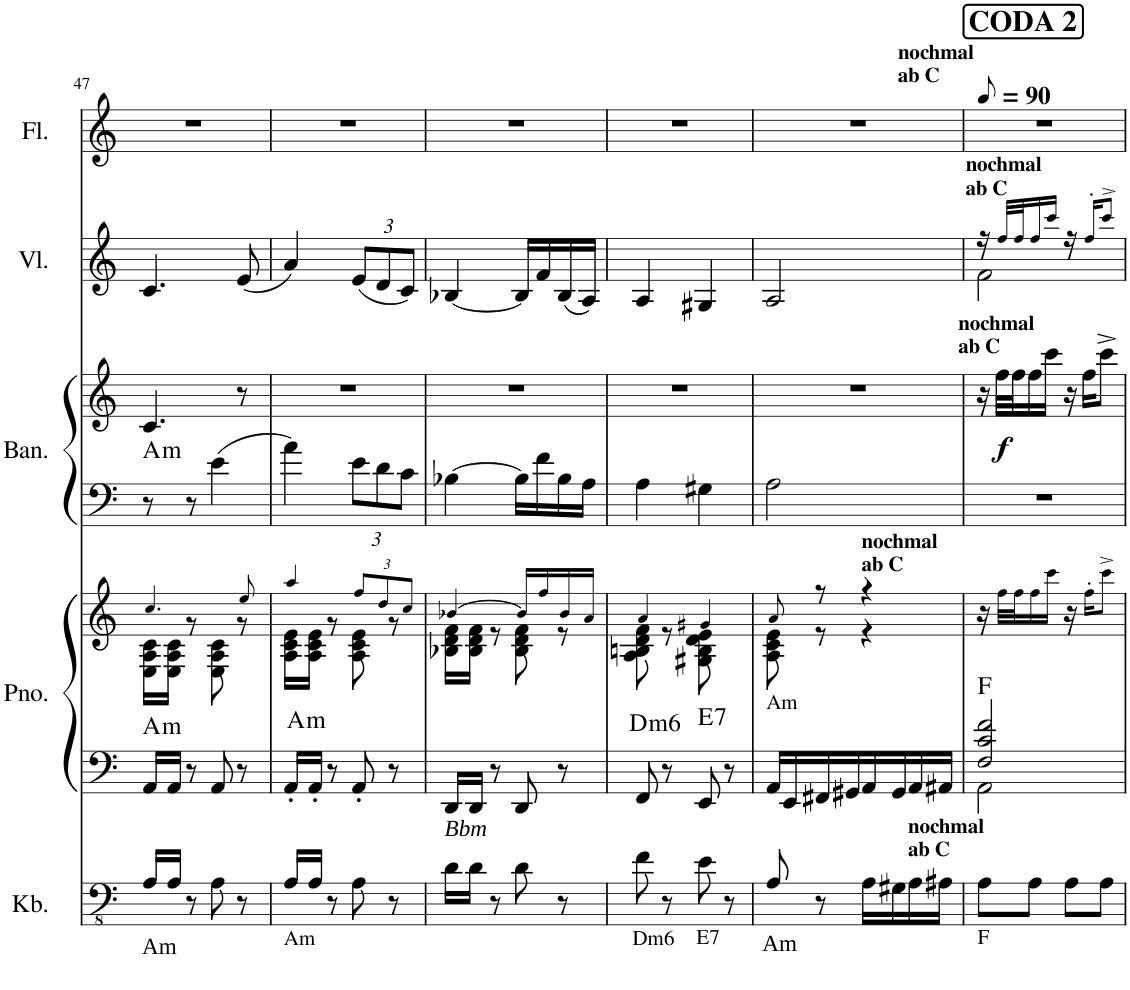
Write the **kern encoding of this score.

**kern	**text	**kern	**kern	**harte	**kern	**kern	**dynam	**harte	**kern	**kern
*part5	*part5	*part4	*part4	*part4	*part3	*part3	*part3	*part3	*part2	*part1
*staff7	*staff7	*staff6	*staff5	*	*staff4	*staff3	*staff3/4	*	*staff2	*staff1
*I"Kontrabass	*	*I"Piano	*	*	*I"Bandoneon	*	*	*	*I"Violine	*I"Flöte
*I'Kb.	*	*I'Pno.	*	*	*I'Ban.	*	*	*	*I'Vl.	*I'Fl.
!!LO:PB:g=z
*clefFv4	*	*clefF4	*clefG2	*	*clefF4	*clefG2	*	*	*clefG2	*clefG2
*Trd7c12	*	*	*	*	*	*	*	*	*	*
*k[]	*	*k[]	*k[]	*	*k[]	*k[]	*	*	*k[]	*k[]
*M4/8	*	*M4/8	*M4/8	*	*M4/8	*M4/8	*	*	*M4/8	*M4/8
=47	=47	=47	=47	=47	=47	=47	=47	=47	=47	=47
!	!LO:LY:b	!	!	!LO:H:kt=m	!	!	!	!LO:H:kt=m	!	!
*	*	*	*^	*	*	*	*	*	*	*
16AA/LL	Am	16AA/LL	4.cc/	16E\ 16A\ 16c\LL	A:min	8r	4.c/	.	A:min	4.c/	2r
16AA/JJ	.	16AA/JJ	.	16E\ 16A\ 16c\JJ	.	.	.	.	.	.	.
8r	.	8r	.	8r	.	8r	.	.	.	.	.
8AA\	.	8AA/	.	8E\ 8A\ 8c\	.	4e\	.	.	.	.	.
8r	.	8r	8ee/	8r	.	.	8r	.	.	(8e/	.
=48	=48	=48	=48	=48	=48	=48	=48	=48	=48	=48	=48
!LO:TX:b:t=Am	!	!	!	!	!LO:H:kt=m	!	!	!	!	!	!
16AA/LL	.	16AA'/LL	4aa/	16A\ 16c\ 16e\LL	A:min	4a\	2r	.	.	4a/)	2r
16AA/JJ	.	16AA'/JJ	.	16A\ 16c\ 16e\JJ	.	.	.	.	.	.	.
8r	.	8r	.	8r	.	.	.	.	.	.	.
*	*	*	*Xbrackettup	*	*	*Xbrackettup	*	*	*	*Xbrackettup	*
8AA\	.	8AA'/	12ff/L	8A\ 8c\ 8e\	.	12e\L	.	.	.	(12e/L	.
.	.	.	12dd/	.	.	12d\	.	.	.	12d/	.
8r	.	8r	.	8r	.	.	.	.	.	.	.
.	.	.	12cc/J	.	.	12c\J	.	.	.	12c/J)	.
=49	=49	=49	=49	=49	=49	=49	=49	=49	=49	=49	=49
!	!	!LO:TX:b:i:t=Bbm	!	!	!	!	!	!	!	!	!
16D\LL	.	16DD/LL	4b-X/	16B-X\ 16d\ 16f\LL	.	[4B-X\	2r	.	.	[4B-X/	2r
16D\JJ	.	16DD/JJ	.	16B-\ 16d\ 16f\JJ	.	.	.	.	.	.	.
8r	.	8r	.	8r	.	.	.	.	.	.	.
8D\	.	8DD/	16b-/LL	8B-\ 8d\ 8f\	.	16B-\LL]	.	.	.	16B-/LL]	.
.	.	.	16ff/	.	.	16f\	.	.	.	16f/	.
8r	.	8r	16b-/	8r	.	16B-\	.	.	.	(16B-/	.
.	.	.	16a/JJ	.	.	16A\JJ	.	.	.	16A/JJ)	.
=50	=50	=50	=50	=50	=50	=50	=50	=50	=50	=50	=50
*	*	*	*	*^	*	*	*	*	*	*	*
!LO:TX:b:t=Dm6	!	!	!	!	!	!LO:H:kt=m6	!	!	!	!	!	!
8F\	.	8FF/	4a/	8A\ 8Bn\ 8d\ 8f\	4ryy	D:min6	4A\	2r	.	.	4A/	2r
8r	.	8r	.	8r	.	.	.	.	.	.	.	.
!LO:TX:b:t=E7	!	!	!	!	!	!LO:H:kt=7	!	!	!	!	!	!
8E\	.	8EE/	4g#X/	4d\ 4e\	8G#X\ 8B\	E:7	4G#X\	.	.	.	4G#X/	.
8r	.	8r	.	.	8ryy	.	.	.	.	.	.	.
!!LO:REH:place=s1:a:t=ab C:qo=1.75
!!LO:REH:place=s1:a:B:enc=none:t=nochmal:qo=1.75
=51	=51	=51	=51	=51	=51	=51	=51	=51	=51	=51	=51	=51
!	!	!	!	!	!	!	!	!	!	!	!LO:TX:a:B:t=nochmal	!
!	!	!	!	!	!	!	!	!	!	!	!LO:TX:a:t=ab C	!
!	!	!	!	!	!	!	!	!LO:TX:a:B:t=nochmal	!	!	!	!
!	!	!	!	!	!	!	!	!LO:TX:a:t=ab C	!	!	!	!
!	!	!LO:TX:a:t=Am	!	!	!	!	!	!	!	!	!	!
!	!LO:LY:b	!	!	!	!	!	!	!	!	!	!	!
*	*	*	*	*v	*v	*	*	*	*	*	*	*
8AA/	Am	16AA/LL	8a/	8A\ 8c\ 8e\	.	2A\	2r	.	.	2A/	2r
.	.	16EE/	.	.	.	.	.	.	.	.	.
8r	.	16FF#X/	8r	8r	.	.	.	.	.	.	.
.	.	16GG#X/	.	.	.	.	.	.	.	.	.
!	!	!	!LO:TX:a:B:t=nochmal	!	!	!	!	!	!	!	!
!	!	!	!LO:TX:a:t=ab C	!	!	!	!	!	!	!	!
16AA\LL	.	16AA/	4r	4r	.	.	.	.	.	.	.
16GG#X\	.	16GG#/	.	.	.	.	.	.	.	.	.
!LO:TX:a:B:t=nochmal	!	!	!	!	!	!	!	!	!	!	!
!LO:TX:a:t=ab C	!	!	!	!	!	!	!	!	!	!	!
16AA\	.	16AA/	.	.	.	.	.	.	.	.	.
16AA#X\JJ	.	16AA#X/JJ	.	.	.	.	.	.	.	.	.
*	*	*	*v	*v	*	*	*	*	*	*	*
=52	=52	=52	=52	=52	=52	=52	=52	=52	=52	=52
!!LO:REH:place=s1:a:B:cj:fs=14:t=CODA 2
*	*	*	*	*	*	*	*	*	*	*MM45
*	*	*^	*	*	*	*	*	*	*^	*
!LO:TX:b:t=F	!	!	!	!	!LO:H:kt=N.C.	!	!	!	!	!	!	!
8AA\L	.	2F/ 2c/ 2f/	2AA\	16r	N	2r	16r	.	.	16r	2f\	2r
!	!	!	!	!	!	!	!	!LO:DY:b	!	!	!	!
.	.	.	.	32ff\LLL	.	.	32ff\LLL	f	.	32ff/LLL	.	.
.	.	.	.	32ff\J	.	.	32ff\J	.	.	32ff/J	.	.
8AA\J	.	.	.	16ff\	.	.	16ff\	.	.	16ff/	.	.
.	.	.	.	16ccc\JJ	.	.	16ccc\JJ	.	.	16ccc/JJ	.	.
8AA\L	.	.	.	16r	.	.	16r	.	.	16r	.	.
.	.	.	.	16ff'\KL	.	.	16ff\KL	.	.	16ff'/KL	.	.
8AA\J	.	.	.	8ccc^\J	.	.	8ccc^\J	.	.	8ccc^/J	.	.
*	*	*v	*v	*	*	*	*	*	*	*v	*v	*
=	=	=	=	=	=	=	=	=	=	=
*-	*-	*-	*-	*-	*-	*-	*-	*-	*-	*-
